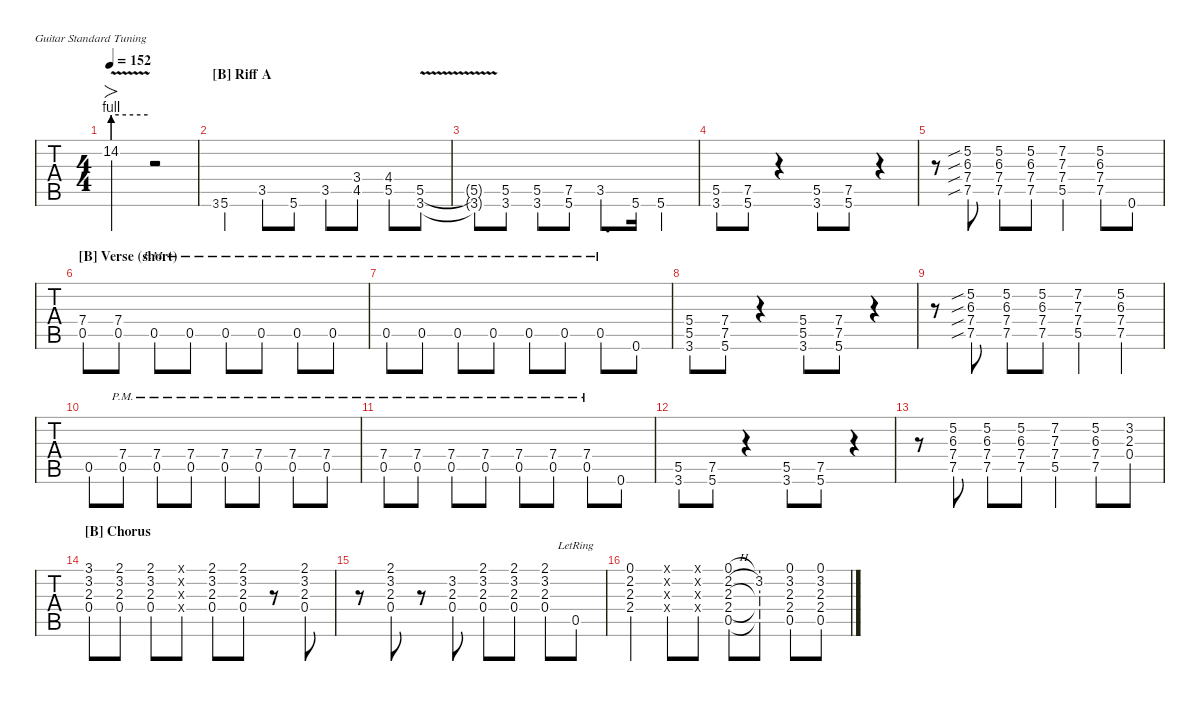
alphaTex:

\hideDynamics
\bracketExtendMode nobrackets
\singleTrackTrackNamePolicy hidden
\multiTrackTrackNamePolicy hidden
\firstSystemTrackNameMode fullname
\firstSystemTrackNameOrientation horizontal
\otherSystemsTrackNameOrientation horizontal
\track ("Guitar I" "E-Gt") {instrument overdrivenguitar}
\staff {tabs}
\tuning (E4 B3 G3 D3 A2 E2)
\ts (4 4)
\tempo 152
\clef g2
\ks c
14.2{be (hold 0 4 60 4) v t}.2{fo dy mf} r.2 |
\section ("B" "Riff A")
3.6.8{gr} 5.6.4{dy f} 3.5.8 5.6.8 3.5.8 (3.4 4.5{acc #}).8 (4.4{acc #} 5.5).8 (5.5{v} 3.6{v ac}).8 |
(5.5{v t} 3.6{v t}).8 (5.5 3.6).8 (5.5 3.6).8 (7.5 5.6).8 3.5.8{d} 5.6.16 5.6.4 |
(5.5 3.6{ac}).8 (7.5 5.6{ac}).8 r.4 (5.5 3.6{ac}).8 (7.5 5.6{ac}).8 r.4 |
r.8 (5.2{sib} 6.3{sib acc #} 7.4{sib} 7.5{sib ac}).8 (5.2 6.3{acc #} 7.4 7.5{ac}).8 (5.2 6.3{acc #} 7.4 7.5{ac}).8 (7.2{acc #} 7.3 7.4 5.5{ac}).4 (5.2 6.3{acc #} 7.4 7.5{ac}).8 0.6.8 |
\section ("B" "Verse (short)")
(7.4 0.5).8 (7.4 0.5).8 0.5{pm}.8 0.5{pm}.8 0.5{pm}.8 0.5{pm}.8 0.5{pm}.8 0.5{pm}.8 |
0.5{pm}.8 0.5{pm}.8 0.5{pm}.8 0.5{pm}.8 0.5{pm}.8 0.5{pm}.8 0.5{pm}.8 0.6.8 |
(5.4 5.5 3.6{ac}).8 (7.4 7.5 5.6{ac}).8 r.4 (5.4 5.5 3.6{ac}).8 (7.4 7.5 5.6{ac}).8 r.4 |
r.8 (5.2{sib} 6.3{sib acc #} 7.4{sib} 7.5{sib ac}).8 (5.2 6.3{acc #} 7.4 7.5{ac}).8 (5.2 6.3{acc #} 7.4 7.5{ac}).8 (7.2{acc #} 7.3 7.4 5.5{ac}).4 (5.2 6.3{acc #} 7.4 7.5{ac}).4 |
0.5.8 (7.4{pm} 0.5{pm}).8 (7.4{pm} 0.5{pm}).8 (7.4{pm} 0.5{pm}).8 (7.4{pm} 0.5{pm}).8 (7.4{pm} 0.5{pm}).8 (7.4{pm} 0.5{pm}).8 (7.4{pm} 0.5{pm}).8 |
(7.4{pm} 0.5{pm}).8 (7.4{pm} 0.5{pm}).8 (7.4{pm} 0.5{pm}).8 (7.4{pm} 0.5{pm}).8 (7.4{pm} 0.5{pm}).8 (7.4{pm} 0.5{pm}).8 (7.4{pm} 0.5{pm}).8 0.6.8 |
(5.5 3.6{ac}).8 (7.5 5.6{ac}).8 r.4 (5.5 3.6{ac}).8 (7.5 5.6{ac}).8 r.4 |
r.8 (5.2 6.3{acc #} 7.4 7.5{ac}).8 (5.2 6.3{acc #} 7.4 7.5{ac}).8 (5.2 6.3{acc #} 7.4 7.5{ac}).8 (7.2{acc #} 7.3 7.4 5.5{ac}).4 (5.2 6.3{acc #} 7.4 7.5{ac}).8 (3.2 2.3 0.4).8 |
\section ("B" "Chorus")
(3.1 3.2 2.3 0.4).8 (2.1{acc #} 3.2 2.3 0.4).8 (2.1{acc #} 3.2 2.3 0.4).8 (0.1{x} 0.2{x} 0.3{x} 0.4{x}).8 (2.1{acc #} 3.2 2.3 0.4).8 (2.1{acc #} 3.2 2.3 0.4).8 r.8 (2.1{acc #} 3.2 2.3 0.4).8 |
r.8 (2.1{acc #} 3.2 2.3 0.4).8 r.8 (3.2 2.3 0.4).8 (2.1{acc #} 3.2 2.3 0.4).8 (2.1{acc #} 3.2 2.3 0.4).8 (2.1{acc #} 3.2 2.3 0.4).8 0.5{lr}.8 |
(0.1 2.2{acc #} 2.3 2.4).4 (0.1{x} 0.2{x} 0.3{x} 0.4{x}).8 (0.1{x} 0.2{x} 0.3{x} 0.4{x}).8 (0.1 2.2{h acc #} 2.3 2.4 0.5).8 (0.1{t} 3.2 2.3{t} 2.4{t} 0.5{t}).8 (0.1 3.2 2.3 2.4 0.5).8 (0.1 3.2 2.3 2.4 0.5).8
